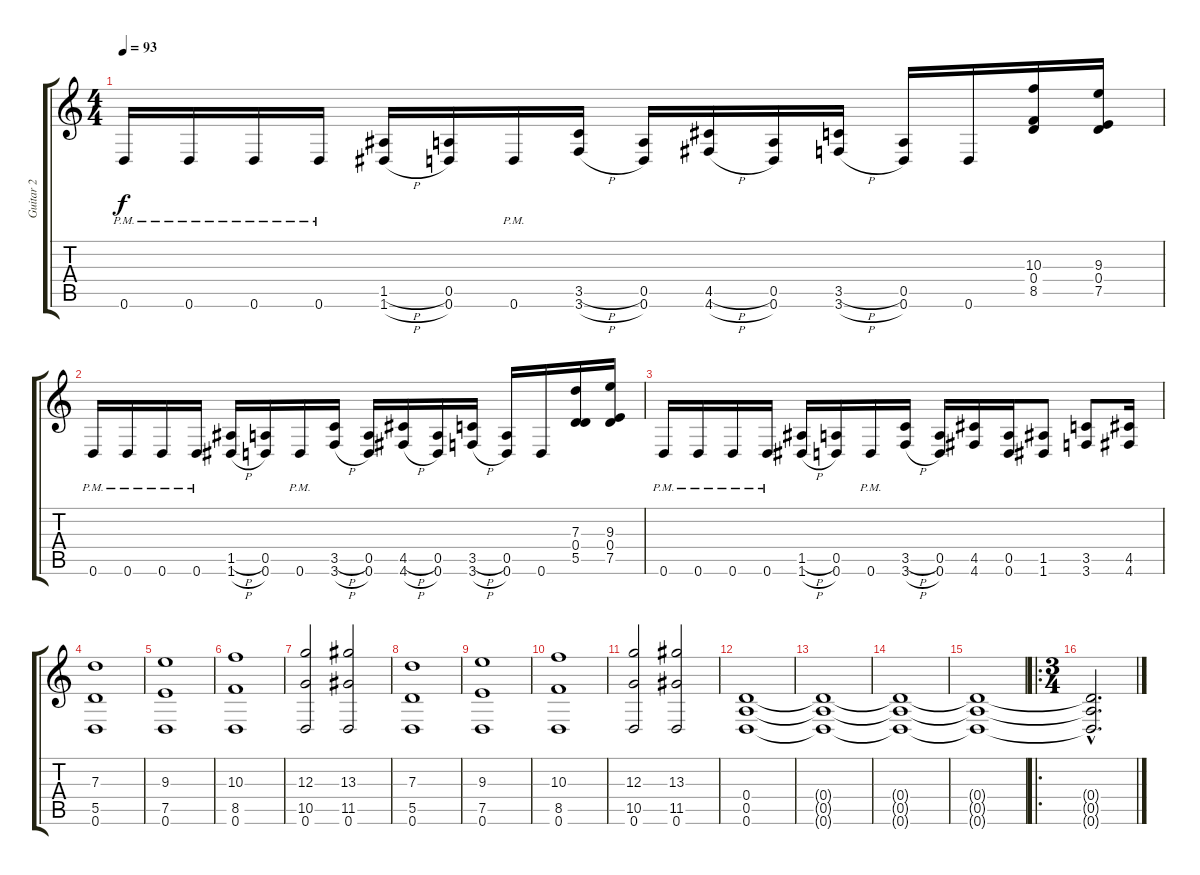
\track ("Guitar 2" "Guitar 2") {instrument overdrivenguitar}
\staff {score tabs}
\tuning (E4 B3 G3 D3 A2 D2) {hide}
\ts (4 4)
\tempo 93
\clef g2
\ks c
0.6{pm}.16{dy f} 0.6{pm}.16 0.6{pm}.16 0.6{pm}.16 (1.5{h} 1.6{h}).16 (0.5 0.6).16 0.6{pm}.16 (3.5{h} 3.6{h}).16 (0.5 0.6).16 (4.5{h} 4.6{h}).16 (0.5 0.6).16 (3.5{h} 3.6{h}).16 (0.5 0.6).16 0.6.16 (10.3 0.4 8.5).16 (9.3 0.4 7.5).16 |
0.6{pm}.16 0.6{pm}.16 0.6{pm}.16 0.6{pm}.16 (1.5{h} 1.6{h}).16 (0.5 0.6).16 0.6{pm}.16 (3.5{h} 3.6{h}).16 (0.5 0.6).16 (4.5{h} 4.6{h}).16 (0.5 0.6).16 (3.5{h} 3.6{h}).16 (0.5 0.6).16 0.6.16 (7.3 0.4 5.5).16 (9.3 0.4 7.5).16 |
0.6{pm}.16 0.6{pm}.16 0.6{pm}.16 0.6{pm}.16 (1.5{h} 1.6{h}).16 (0.5 0.6).16 0.6{pm}.16 (3.5{h} 3.6{h}).16 (0.5 0.6).16 (4.5 4.6).16 (0.5 0.6).16 (1.5 1.6).8 (3.5 3.6).8 (4.5 4.6).16 |
(7.3 5.5 0.6).1 |
(9.3 7.5 0.6).1 |
(10.3 8.5 0.6).1 |
(12.3 10.5 0.6).2 (13.3 11.5 0.6).2 |
(7.3 5.5 0.6).1 |
(9.3 7.5 0.6).1 |
(10.3 8.5 0.6).1 |
(12.3 10.5 0.6).2 (13.3 11.5 0.6).2 |
(0.4 0.5 0.6).1 |
(0.4{t} 0.5{t} 0.6{t}).1 |
(0.4{t} 0.5{t} 0.6{t}).1 |
(0.4{t} 0.5{t} 0.6{t}).1 |
\ro
\ts (3 4)
(0.4{hac t} 0.5{hac t} 0.6{hac t}).2{d}
